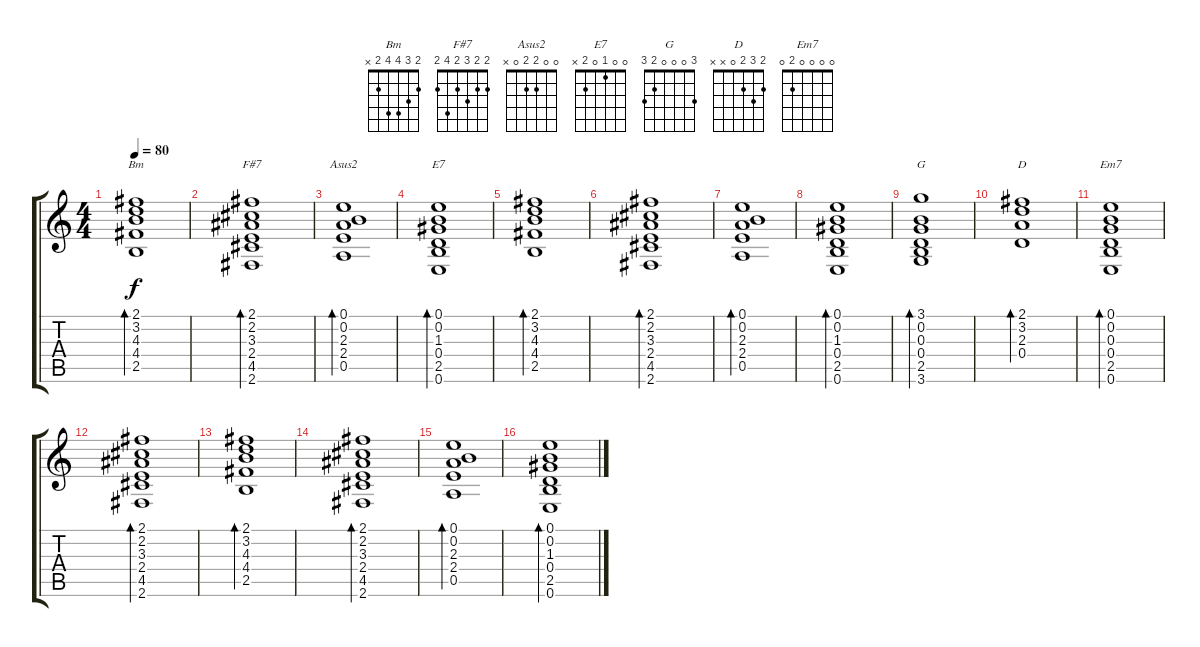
\track "" {instrument acousticguitarsteel}
\staff {score tabs}
\tuning (E4 B3 G3 D3 A2 E2) {hide}
\chord ("Bm" 2 3 4 4 2 x)
\chord ("F#7" 2 2 3 2 4 2)
\chord ("Asus2" 0 0 2 2 0 x)
\chord ("E7" 0 0 1 0 2 x)
\chord ("G" 3 0 0 0 2 3)
\chord ("D" 2 3 2 0 x x)
\chord ("Em7" 0 0 0 0 2 0)
\ts (4 4)
\tempo 80
\clef g2
\ks c
(2.1 3.2 4.3 4.4 2.5).1{bd 120 ch "Bm" dy f} |
(2.1 2.2 3.3 2.4 4.5 2.6).1{bd 120 ch "F#7"} |
(0.1 0.2 2.3 2.4 0.5).1{bd 120 ch "Asus2"} |
(0.1 0.2 1.3 0.4 2.5 0.6).1{bd 120 ch "E7"} |
(2.1 3.2 4.3 4.4 2.5).1{bd 120} |
(2.1 2.2 3.3 2.4 4.5 2.6).1{bd 120} |
(0.1 0.2 2.3 2.4 0.5).1{bd 120} |
(0.1 0.2 1.3 0.4 2.5 0.6).1{bd 120} |
(3.1 0.2 0.3 0.4 2.5 3.6).1{bd 120 ch "G"} |
(2.1 3.2 2.3 0.4).1{bd 120 ch "D"} |
(0.1 0.2 0.3 0.4 2.5 0.6).1{bd 120 ch "Em7"} |
(2.1 2.2 3.3 2.4 4.5 2.6).1{bd 120} |
(2.1 3.2 4.3 4.4 2.5).1{bd 120} |
(2.1 2.2 3.3 2.4 4.5 2.6).1{bd 120} |
(0.1 0.2 2.3 2.4 0.5).1{bd 120} |
(0.1 0.2 1.3 0.4 2.5 0.6).1{bd 120}
